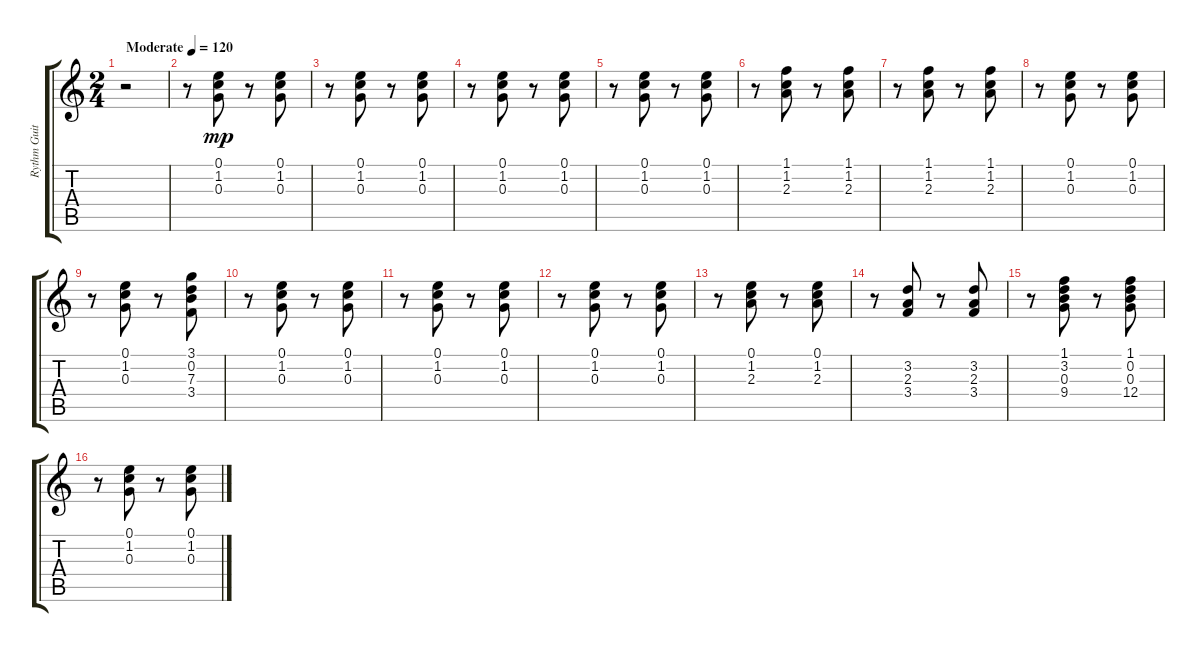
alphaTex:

\track ("Rythm Guitar 1" "Rythm Guit") {instrument electricguitarclean}
\staff {score tabs}
\tuning (E4 B3 G3 D3 A2 E2) {hide}
\ts (2 4)
\tempo (120 "Moderate")
\clef g2
\ks c
r.2{dy mp instrument electricguitarclean} |
r.8 (0.1 1.2 0.3).8 r.8 (0.1 1.2 0.3).8 |
r.8 (0.1 1.2 0.3).8 r.8 (0.1 1.2 0.3).8 |
r.8 (0.1 1.2 0.3).8 r.8 (0.1 1.2 0.3).8 |
r.8 (0.1 1.2 0.3).8 r.8 (0.1 1.2 0.3).8 |
r.8 (1.1 1.2 2.3).8 r.8 (1.1 1.2 2.3).8 |
r.8 (1.1 1.2 2.3).8 r.8 (1.1 1.2 2.3).8 |
r.8 (0.1 1.2 0.3).8 r.8 (0.1 1.2 0.3).8 |
r.8 (0.1 1.2 0.3).8 r.8 (3.1 0.2 7.3 3.4).8 |
r.8 (0.1 1.2 0.3).8 r.8 (0.1 1.2 0.3).8 |
r.8 (0.1 1.2 0.3).8 r.8 (0.1 1.2 0.3).8 |
r.8 (0.1 1.2 0.3).8 r.8 (0.1 1.2 0.3).8 |
r.8 (0.1 1.2 2.3).8 r.8 (0.1 1.2 2.3).8 |
r.8 (3.2 2.3 3.4).8 r.8 (3.2 2.3 3.4).8 |
r.8 (1.1 3.2 0.3 9.4).8 r.8 (1.1 0.2 0.3 12.4).8 |
r.8 (0.1 1.2 0.3).8 r.8 (0.1 1.2 0.3).8
